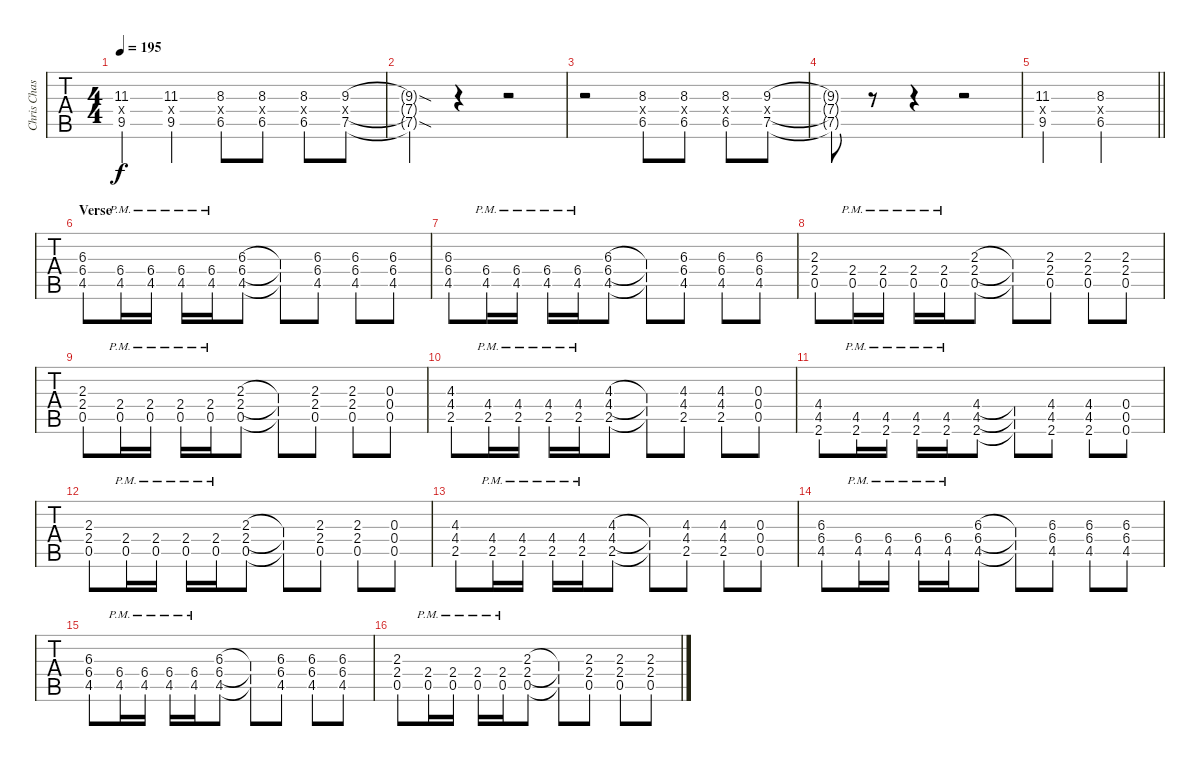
\track ("Chris Chasse - Guitar One" "Chris Chas") {instrument distortionguitar}
\staff {tabs}
\tuning (Eb4 Bb3 Gb3 Db3 Ab2 Eb2) {hide}
\ts (4 4)
\tempo 195
\clef g2
\ks c
(11.3 9.4{x} 9.5).4{dy f} (11.3 9.4{x} 9.5).4 (8.3 6.4{x} 6.5).8 (8.3 6.4{x} 6.5).8 (8.3 6.4{x} 6.5).8 (9.3 7.4{x} 7.5).8 |
(9.3{sod t} 7.4{t} 7.5{sod t}).4 r.4 r.2 |
r.2 (8.3 6.4{x} 6.5).8 (8.3 6.4{x} 6.5).8 (8.3 6.4{x} 6.5).8 (9.3 7.4{x} 7.5).8 |
(9.3{t} 7.4{t} 7.5{t}).8 r.8 r.4 r.2 |
\barLineRight lightlight
(11.3 9.4{x} 9.5).2 (8.3 6.4{x} 6.5).2 |
\section ("" "Verse")
(6.3 6.4 4.5).8 (6.4{pm} 4.5{pm}).16 (6.4{pm} 4.5{pm}).16 (6.4{pm} 4.5{pm}).16 (6.4{pm} 4.5{pm}).16 (6.3 6.4 4.5).8 (6.3{t} 6.4{t} 4.5{t}).8 (6.3 6.4 4.5).8 (6.3 6.4 4.5).8 (6.3 6.4 4.5).8 |
(6.3 6.4 4.5).8 (6.4{pm} 4.5{pm}).16 (6.4{pm} 4.5{pm}).16 (6.4{pm} 4.5{pm}).16 (6.4{pm} 4.5{pm}).16 (6.3 6.4 4.5).8 (6.3{t} 6.4{t} 4.5{t}).8 (6.3 6.4 4.5).8 (6.3 6.4 4.5).8 (6.3 6.4 4.5).8 |
(2.3 2.4 0.5).8 (2.4{pm} 0.5{pm}).16 (2.4{pm} 0.5{pm}).16 (2.4{pm} 0.5{pm}).16 (2.4{pm} 0.5{pm}).16 (2.3 2.4 0.5).8 (2.3{t} 2.4{t} 0.5{t}).8 (2.3 2.4 0.5).8 (2.3 2.4 0.5).8 (2.3 2.4 0.5).8 |
(2.3 2.4 0.5).8 (2.4{pm} 0.5{pm}).16 (2.4{pm} 0.5{pm}).16 (2.4{pm} 0.5{pm}).16 (2.4{pm} 0.5{pm}).16 (2.3 2.4 0.5).8 (2.3{t} 2.4{t} 0.5{t}).8 (2.3 2.4 0.5).8 (2.3 2.4 0.5).8 (0.3 0.4 0.5).8 |
(4.3 4.4 2.5).8 (4.4{pm} 2.5{pm}).16 (4.4{pm} 2.5{pm}).16 (4.4{pm} 2.5{pm}).16 (4.4{pm} 2.5{pm}).16 (4.3 4.4 2.5).8 (4.3{t} 4.4{t} 2.5{t}).8 (4.3 4.4 2.5).8 (4.3 4.4 2.5).8 (0.3 0.4 0.5).8 |
(4.4 4.5 2.6).8 (4.5{pm} 2.6{pm}).16 (4.5{pm} 2.6{pm}).16 (4.5{pm} 2.6{pm}).16 (4.5{pm} 2.6{pm}).16 (4.4 4.5 2.6).8 (4.4{t} 4.5{t} 2.6{t}).8 (4.4 4.5 2.6).8 (4.4 4.5 2.6).8 (0.4 0.5 0.6).8 |
(2.3 2.4 0.5).8 (2.4{pm} 0.5{pm}).16 (2.4{pm} 0.5{pm}).16 (2.4{pm} 0.5{pm}).16 (2.4{pm} 0.5{pm}).16 (2.3 2.4 0.5).8 (2.3{t} 2.4{t} 0.5{t}).8 (2.3 2.4 0.5).8 (2.3 2.4 0.5).8 (0.3 0.4 0.5).8 |
(4.3 4.4 2.5).8 (4.4{pm} 2.5{pm}).16 (4.4{pm} 2.5{pm}).16 (4.4{pm} 2.5{pm}).16 (4.4{pm} 2.5{pm}).16 (4.3 4.4 2.5).8 (4.3{t} 4.4{t} 2.5{t}).8 (4.3 4.4 2.5).8 (4.3 4.4 2.5).8 (0.3 0.4 0.5).8 |
(6.3 6.4 4.5).8 (6.4{pm} 4.5{pm}).16 (6.4{pm} 4.5{pm}).16 (6.4{pm} 4.5{pm}).16 (6.4{pm} 4.5{pm}).16 (6.3 6.4 4.5).8 (6.3{t} 6.4{t} 4.5{t}).8 (6.3 6.4 4.5).8 (6.3 6.4 4.5).8 (6.3 6.4 4.5).8 |
(6.3 6.4 4.5).8 (6.4{pm} 4.5{pm}).16 (6.4{pm} 4.5{pm}).16 (6.4{pm} 4.5{pm}).16 (6.4{pm} 4.5{pm}).16 (6.3 6.4 4.5).8 (6.3{t} 6.4{t} 4.5{t}).8 (6.3 6.4 4.5).8 (6.3 6.4 4.5).8 (6.3 6.4 4.5).8 |
(2.3 2.4 0.5).8 (2.4{pm} 0.5{pm}).16 (2.4{pm} 0.5{pm}).16 (2.4{pm} 0.5{pm}).16 (2.4{pm} 0.5{pm}).16 (2.3 2.4 0.5).8 (2.3{t} 2.4{t} 0.5{t}).8 (2.3 2.4 0.5).8 (2.3 2.4 0.5).8 (2.3 2.4 0.5).8
